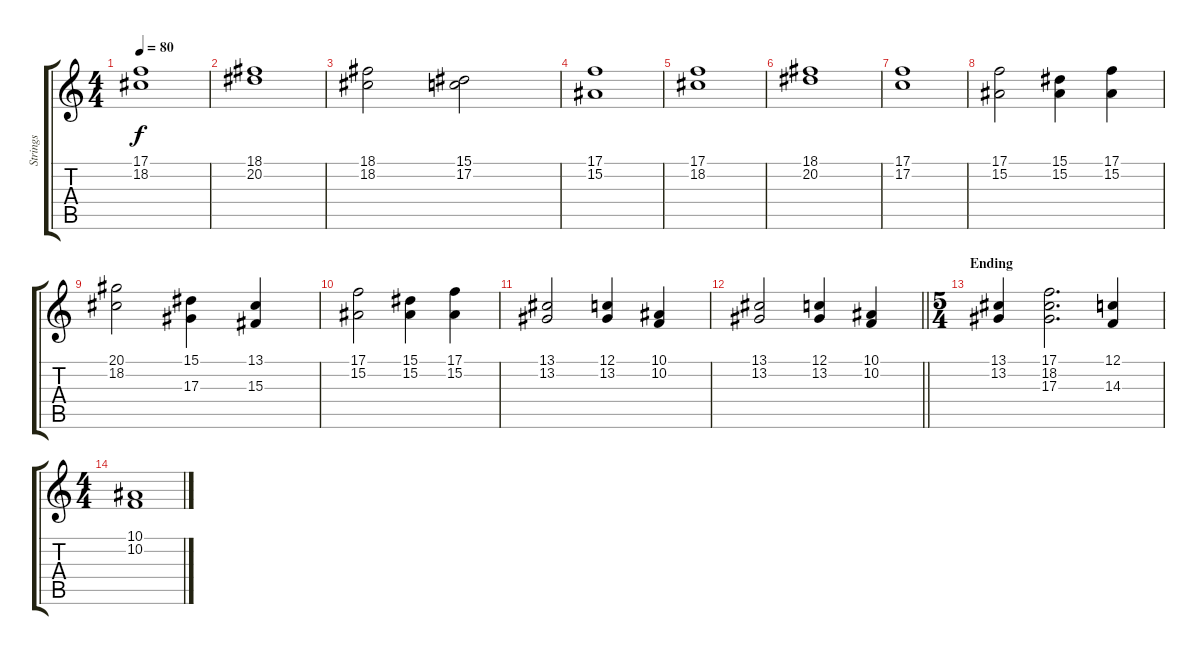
\track ("Strings" "Strings") {instrument stringensemble1}
\staff {score tabs}
\tuning (C4 G3 Eb3 Bb2 F2 C2) {hide}
\ts (4 4)
\tempo 80
\clef g2
\ks c
(17.1 18.2).1{dy f} |
(18.1 20.2).1 |
(18.1 18.2).2 (15.1 17.2).2 |
(17.1 15.2).1 |
(17.1 18.2).1 |
(18.1 20.2).1 |
(17.1 17.2).1 |
(17.1 15.2).2 (15.1 15.2).4 (17.1 15.2).4 |
(20.1 18.2).2 (15.1 17.3).4 (13.1 15.3).4 |
(17.1 15.2).2 (15.1 15.2).4 (17.1 15.2).4 |
(13.1 13.2).2 (12.1 13.2).4 (10.1 10.2).4 |
\barLineRight lightlight
(13.1 13.2).2 (12.1 13.2).4 (10.1 10.2).4 |
\ts (5 4)
\section ("" "Ending")
(13.1 13.2).4 (17.1 18.2 17.3).2{d} (12.1 14.3).4 |
\ts (4 4)
(10.1 10.2).1
